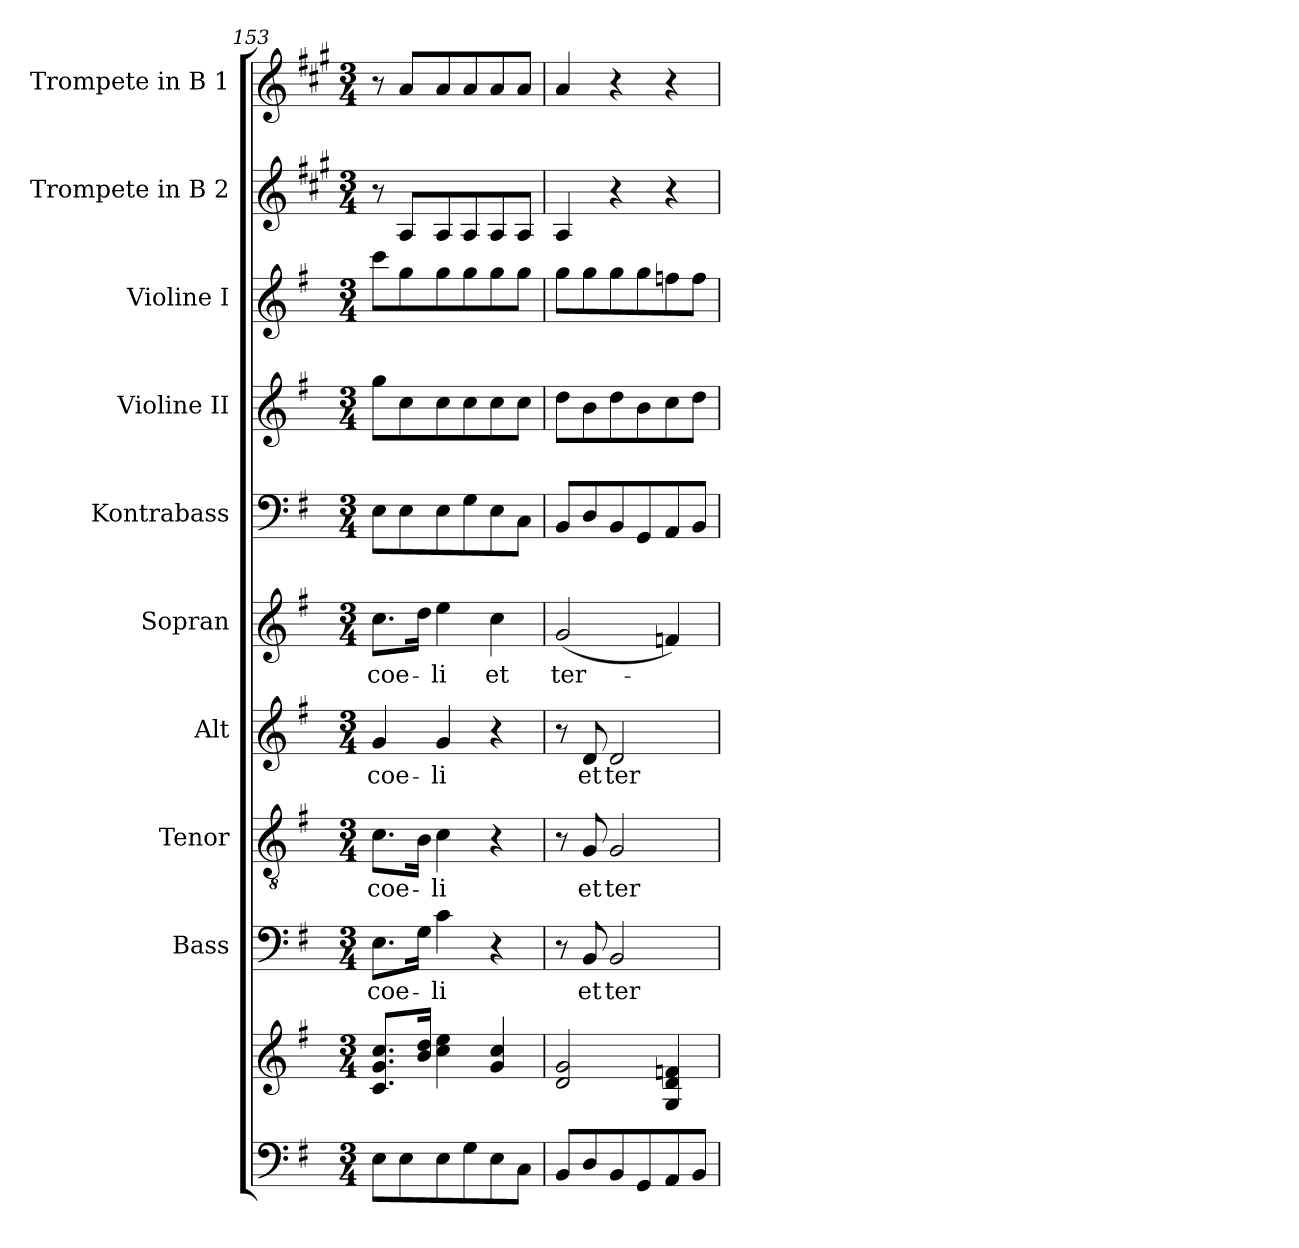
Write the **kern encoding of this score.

**kern	**kern	**kern	**text	**kern	**text	**kern	**text	**kern	**text	**kern	**kern	**kern	**kern	**kern
*part10	*part10	*part9	*part9	*part8	*part8	*part7	*part7	*part6	*part6	*part5	*part4	*part3	*part2	*part1
*staff11	*staff10	*staff9	*staff9	*staff8	*staff8	*staff7	*staff7	*staff6	*staff6	*staff5	*staff4	*staff3	*staff2	*staff1
*	*	*I"Bass	*	*I"Tenor	*	*I"Alt	*	*I"Sopran	*	*I"Kontrabass	*I"Violine II	*I"Violine I	*I"Trompete in B 2	*I"Trompete in B 1
*	*	*I'B.	*	*I'T.	*	*I'A.	*	*I'S.	*	*I'Kb.	*I'Vl. II	*I'Vl. I	*I'Tr. 2	*I'Tr. 1
*clefF4	*clefG2	*clefF4	*	*clefGv2	*	*clefG2	*	*clefG2	*	*clefF4	*clefG2	*clefG2	*clefG2	*clefG2
*	*	*	*	*	*	*	*	*	*	*ITrd7c12	*	*	*ITrd1c2	*ITrd1c2
*k[f#]	*k[f#]	*k[f#]	*	*k[f#]	*	*k[f#]	*	*k[f#]	*	*k[f#]	*k[f#]	*k[f#]	*k[f#]	*k[f#]
*G:	*G:	*G:	*	*G:	*	*G:	*	*G:	*	*G:	*G:	*G:	*G:	*G:
*M3/4	*M3/4	*M3/4	*	*M3/4	*	*M3/4	*	*M3/4	*	*M3/4	*M3/4	*M3/4	*M3/4	*M3/4
=153	=153	=153	=153	=153	=153	=153	=153	=153	=153	=153	=153	=153	=153	=153
!	!	!	!LO:LY:b	!	!LO:LY:b	!	!LO:LY:b	!	!LO:LY:b	!	!	!	!	!
8E\L	8.c/ 8.g/ 8.cc/L	8.E\L	coe-	8.c\L	coe-	4g/	coe-	8.cc\L	coe-	8EE\L	8gg\L	8ccc\L	8r	8r
8E\	.	.	.	.	.	.	.	.	.	8EE\	8cc\	8gg\	8G/L	8g/L
.	16b/ 16dd/Jk	16G\Jk	.	16B\Jk	.	.	.	16dd\Jk	.	.	.	.	.	.
!	!	!	!LO:LY:b	!	!LO:LY:b	!	!LO:LY:b	!	!LO:LY:b	!	!	!	!	!
8E\	4cc\ 4ee\	4c\	-li	4c\	-li	4g/	-li	4ee\	-li	8EE\	8cc\	8gg\	8G/	8g/
8G\	.	.	.	.	.	.	.	.	.	8GG\	8cc\	8gg\	8G/	8g/
!	!	!	!	!	!	!	!	!	!LO:LY:b	!	!	!	!	!
8E\	4g/ 4cc/	4r	.	4r	.	4r	.	4cc\	et	8EE\	8cc\	8gg\	8G/	8g/
8C\J	.	.	.	.	.	.	.	.	.	8CC\J	8cc\J	8gg\J	8G/J	8g/J
=154	=154	=154	=154	=154	=154	=154	=154	=154	=154	=154	=154	=154	=154	=154
!	!	!	!	!	!	!	!	!	!LO:LY:b	!	!	!	!	!
8BB/L	2d/ 2g/	8r	.	8r	.	8r	.	(<2g/	ter-	8BBB/L	8dd\L	8gg\L	4G/	4g/
!	!	!	!LO:LY:b	!	!LO:LY:b	!	!LO:LY:b	!	!	!	!	!	!	!
8D/	.	8BB/	et	8G/	et	8d/	et	.	.	8DD/	8b\	8gg\	.	.
!	!	!	!LO:LY:b	!	!LO:LY:b	!	!LO:LY:b	!	!	!	!	!	!	!
8BB/	.	2BB/	ter-	2G/	ter-	2d/	ter-	.	.	8BBB/	8dd\	8gg\	4r	4r
8GG/	.	.	.	.	.	.	.	.	.	8GGG/	8b\	8gg\	.	.
8AA/	4G/ 4d/ 4fn/	.	.	.	.	.	.	4fn/)	.	8AAA/	8cc\	8ffn\	4r	4r
8BB/J	.	.	.	.	.	.	.	.	.	8BBB/J	8dd\J	8ff\J	.	.
=	=	=	=	=	=	=	=	=	=	=	=	=	=	=
*-	*-	*-	*-	*-	*-	*-	*-	*-	*-	*-	*-	*-	*-	*-
